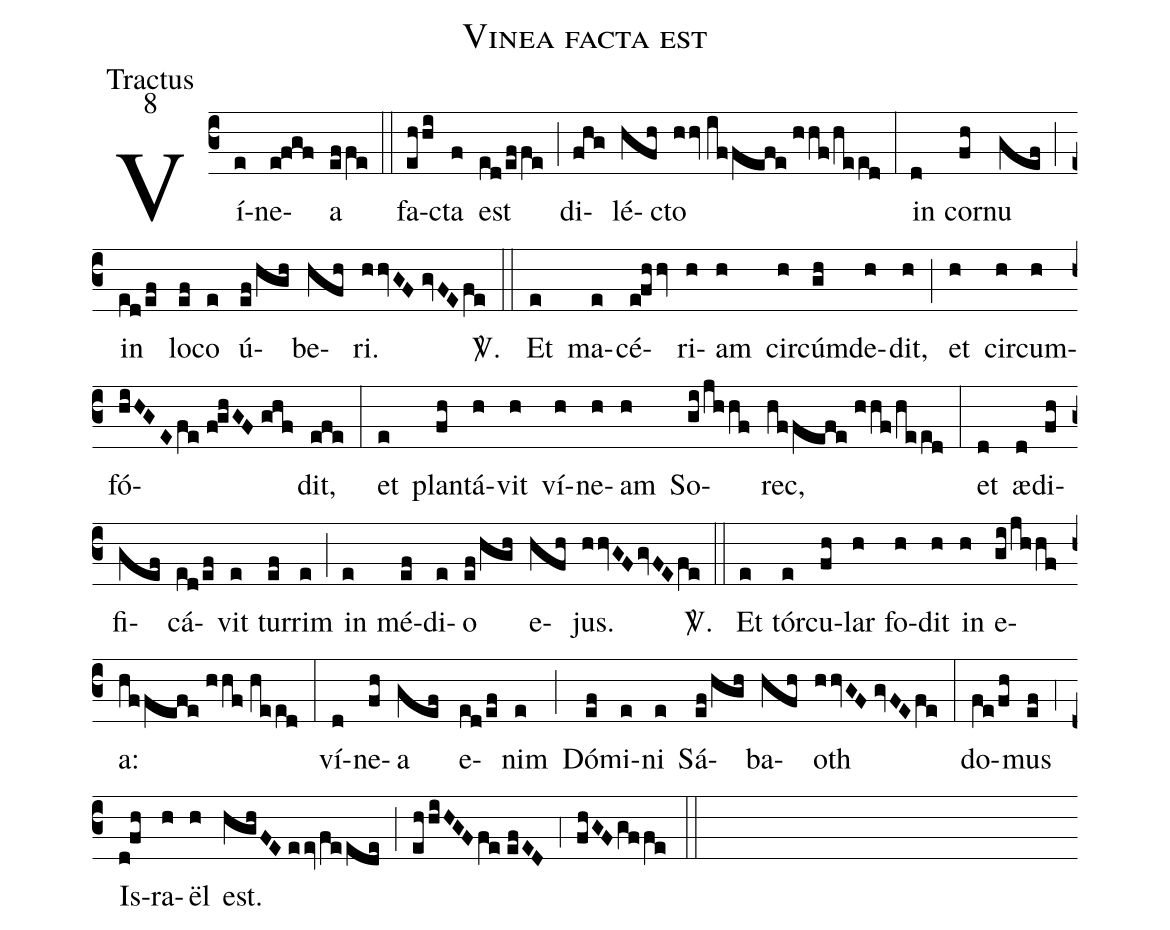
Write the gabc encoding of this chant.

name:Vinea facta est;
office-part:Tractus;
mode:8;
%%
(c3) Ví(e)ne(e!fgf)a(effe) (::) fa(ehhi)cta(f) est(ed/effe) (;) di(fhg)lé(hfh)cto(hhv//iffefe//hhf/heed) (:) in(d) cor(fh)nu(gef) (;) in(ed/ef) lo(ef)co(e) ú(ef/hgh)be(hfh)ri.(hhvGF//gvFE/fe) <sp>V/</sp>.(::) Et(e) ma(e)cé(e!fhhv)ri(h)am(h) cir(h)cúm(gh)de(h)dit,(h) (;) et(h) cir(h)cum(h)fó(hiHGE/fe//f!ghGF//ghf)dit,(efe) (:) et(e) plan(fh)tá(h)vit(h) ví(h)ne(h)am(h) So(gi/jhhf)rec,(hffefe//hhf/heed) (:) et(d) æ(d)di(fh)fi(gef)cá(ed/ef)vit(e) tur(ef)rim(e) (;) in(e) mé(ef)di(e)o(ef/hgh) e(hfh)jus.(hhvGF/gvFE/fe) <sp>V/</sp>.(::) Et(e) tór(e)cu(fh)lar(h) fo(h)dit(h) in(h) e(gi/jhhf)a:(hffefe//hhf//heed) (:) ví(d)ne(fh)a(gef) e(ed/ef)nim(e) (;) Dó(ef)mi(e)ni(e) Sá(ef/hgh)ba(hfh)oth(hhvGF//gvFE/fe) (:) do(fe/fh)mus(ef) (;4) Is(d!fh)ra(h)ël(h) est.(hghFE//eev/feede) (;) (ehhiHGFfe//efED) (;4) (fhGF/gffe) (::)
